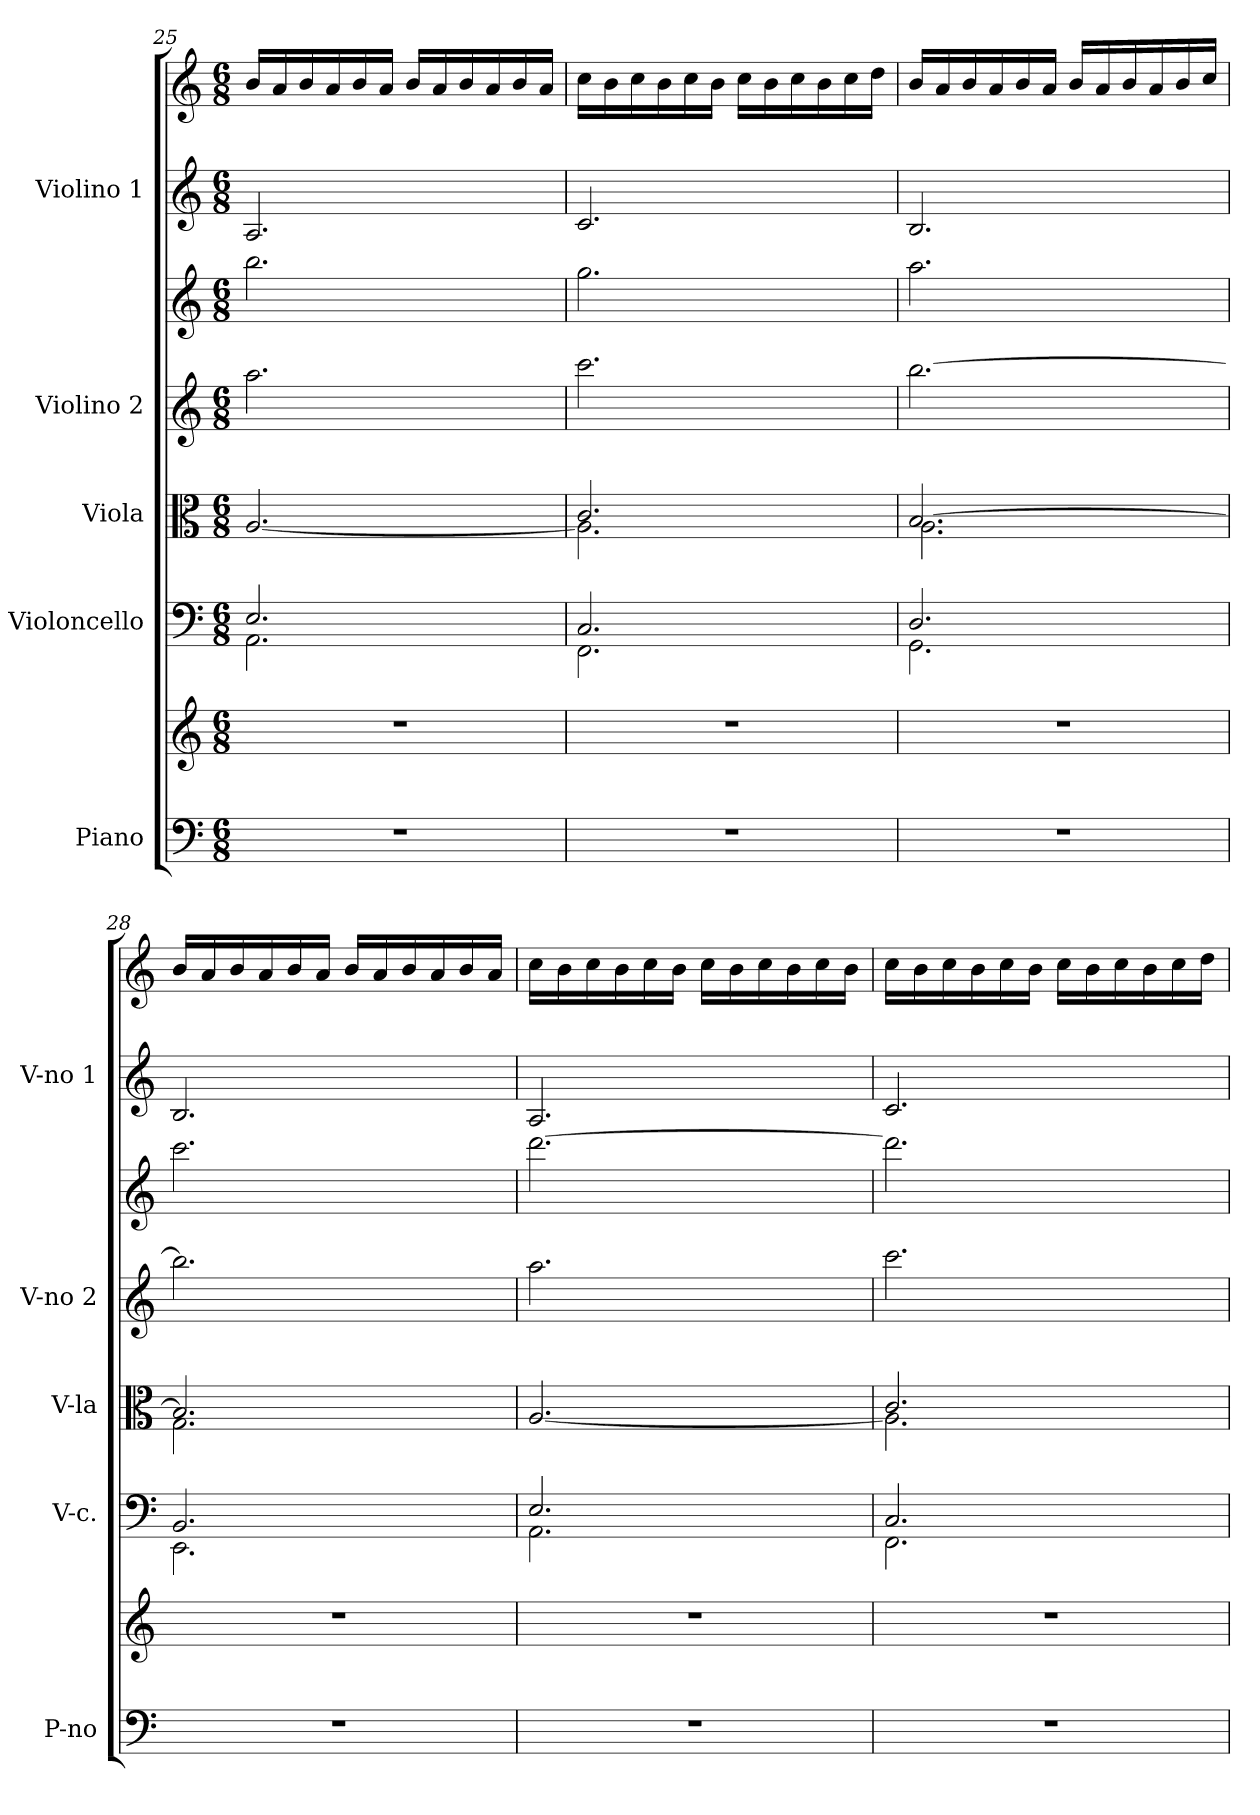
**kern	**kern	**kern	**kern	**kern	**kern	**kern	**kern
*part5	*part5	*part4	*part3	*part2	*part2	*part1	*part1
*staff8	*staff7	*staff6	*staff5	*staff4	*staff3	*staff2	*staff1
*I"Piano	*	*I"Violoncello	*I"Viola	*I"Violino 2	*	*I"Violino 1	*
*I'P-no	*	*I'V-c.	*I'V-la	*I'V-no 2	*	*I'V-no 1	*
*clefF4	*clefG2	*clefF4	*clefC3	*clefG2	*clefG2	*clefG2	*clefG2
*k[]	*k[]	*k[]	*k[]	*k[]	*k[]	*k[]	*k[]
*M6/8	*M6/8	*M6/8	*M6/8	*M6/8	*M6/8	*M6/8	*M6/8
=25	=25	=25	=25	=25	=25	=25	=25
*	*	*^	*	*	*	*	*
2.r	2.r	2.E/	2.AA\	[2.A/	2.aa\	2.bb\	2.A/	16b/LL
.	.	.	.	.	.	.	.	16a/
.	.	.	.	.	.	.	.	16b/
.	.	.	.	.	.	.	.	16a/
.	.	.	.	.	.	.	.	16b/
.	.	.	.	.	.	.	.	16a/JJ
.	.	.	.	.	.	.	.	16b/LL
.	.	.	.	.	.	.	.	16a/
.	.	.	.	.	.	.	.	16b/
.	.	.	.	.	.	.	.	16a/
.	.	.	.	.	.	.	.	16b/
.	.	.	.	.	.	.	.	16a/JJ
=26	=26	=26	=26	=26	=26	=26	=26	=26
*	*	*	*	*^	*	*	*	*
2.r	2.r	2.C/	2.FF\	2.c/	2.A\]	2.ccc\	2.gg\	2.c/	16cc\LL
.	.	.	.	.	.	.	.	.	16b\
.	.	.	.	.	.	.	.	.	16cc\
.	.	.	.	.	.	.	.	.	16b\
.	.	.	.	.	.	.	.	.	16cc\
.	.	.	.	.	.	.	.	.	16b\JJ
.	.	.	.	.	.	.	.	.	16cc\LL
.	.	.	.	.	.	.	.	.	16b\
.	.	.	.	.	.	.	.	.	16cc\
.	.	.	.	.	.	.	.	.	16b\
.	.	.	.	.	.	.	.	.	16cc\
.	.	.	.	.	.	.	.	.	16dd\JJ
!!LO:PB:g=z
=27	=27	=27	=27	=27	=27	=27	=27	=27	=27
2.r	2.r	2.D/	2.GG\	[2.B/	2.A\	[2.bb\	2.aa\	2.B/	16b/LL
.	.	.	.	.	.	.	.	.	16a/
.	.	.	.	.	.	.	.	.	16b/
.	.	.	.	.	.	.	.	.	16a/
.	.	.	.	.	.	.	.	.	16b/
.	.	.	.	.	.	.	.	.	16a/JJ
.	.	.	.	.	.	.	.	.	16b/LL
.	.	.	.	.	.	.	.	.	16a/
.	.	.	.	.	.	.	.	.	16b/
.	.	.	.	.	.	.	.	.	16a/
.	.	.	.	.	.	.	.	.	16b/
.	.	.	.	.	.	.	.	.	16cc/JJ
=28	=28	=28	=28	=28	=28	=28	=28	=28	=28
2.r	2.r	2.BB/	2.EE\	2.B/]	2.G\	2.bb\]	2.ccc\	2.B/	16b/LL
.	.	.	.	.	.	.	.	.	16a/
.	.	.	.	.	.	.	.	.	16b/
.	.	.	.	.	.	.	.	.	16a/
.	.	.	.	.	.	.	.	.	16b/
.	.	.	.	.	.	.	.	.	16a/JJ
.	.	.	.	.	.	.	.	.	16b/LL
.	.	.	.	.	.	.	.	.	16a/
.	.	.	.	.	.	.	.	.	16b/
.	.	.	.	.	.	.	.	.	16a/
.	.	.	.	.	.	.	.	.	16b/
.	.	.	.	.	.	.	.	.	16a/JJ
*	*	*	*	*v	*v	*	*	*	*
=29	=29	=29	=29	=29	=29	=29	=29	=29
2.r	2.r	2.E/	2.AA\	[2.A/	2.aa\	[2.ddd\	2.A/	16cc\LL
.	.	.	.	.	.	.	.	16b\
.	.	.	.	.	.	.	.	16cc\
.	.	.	.	.	.	.	.	16b\
.	.	.	.	.	.	.	.	16cc\
.	.	.	.	.	.	.	.	16b\JJ
.	.	.	.	.	.	.	.	16cc\LL
.	.	.	.	.	.	.	.	16b\
.	.	.	.	.	.	.	.	16cc\
.	.	.	.	.	.	.	.	16b\
.	.	.	.	.	.	.	.	16cc\
.	.	.	.	.	.	.	.	16b\JJ
!!LO:PB:g=z
=30	=30	=30	=30	=30	=30	=30	=30	=30
*	*	*	*	*^	*	*	*	*
2.r	2.r	2.C/	2.FF\	2.c/	2.A\]	2.ccc\	2.ddd\]	2.c/	16cc\LL
.	.	.	.	.	.	.	.	.	16b\
.	.	.	.	.	.	.	.	.	16cc\
.	.	.	.	.	.	.	.	.	16b\
.	.	.	.	.	.	.	.	.	16cc\
.	.	.	.	.	.	.	.	.	16b\JJ
.	.	.	.	.	.	.	.	.	16cc\LL
.	.	.	.	.	.	.	.	.	16b\
.	.	.	.	.	.	.	.	.	16cc\
.	.	.	.	.	.	.	.	.	16b\
.	.	.	.	.	.	.	.	.	16cc\
.	.	.	.	.	.	.	.	.	16dd\JJ
*	*	*v	*v	*	*	*	*	*	*
*	*	*	*v	*v	*	*	*	*
=	=	=	=	=	=	=	=
*-	*-	*-	*-	*-	*-	*-	*-
